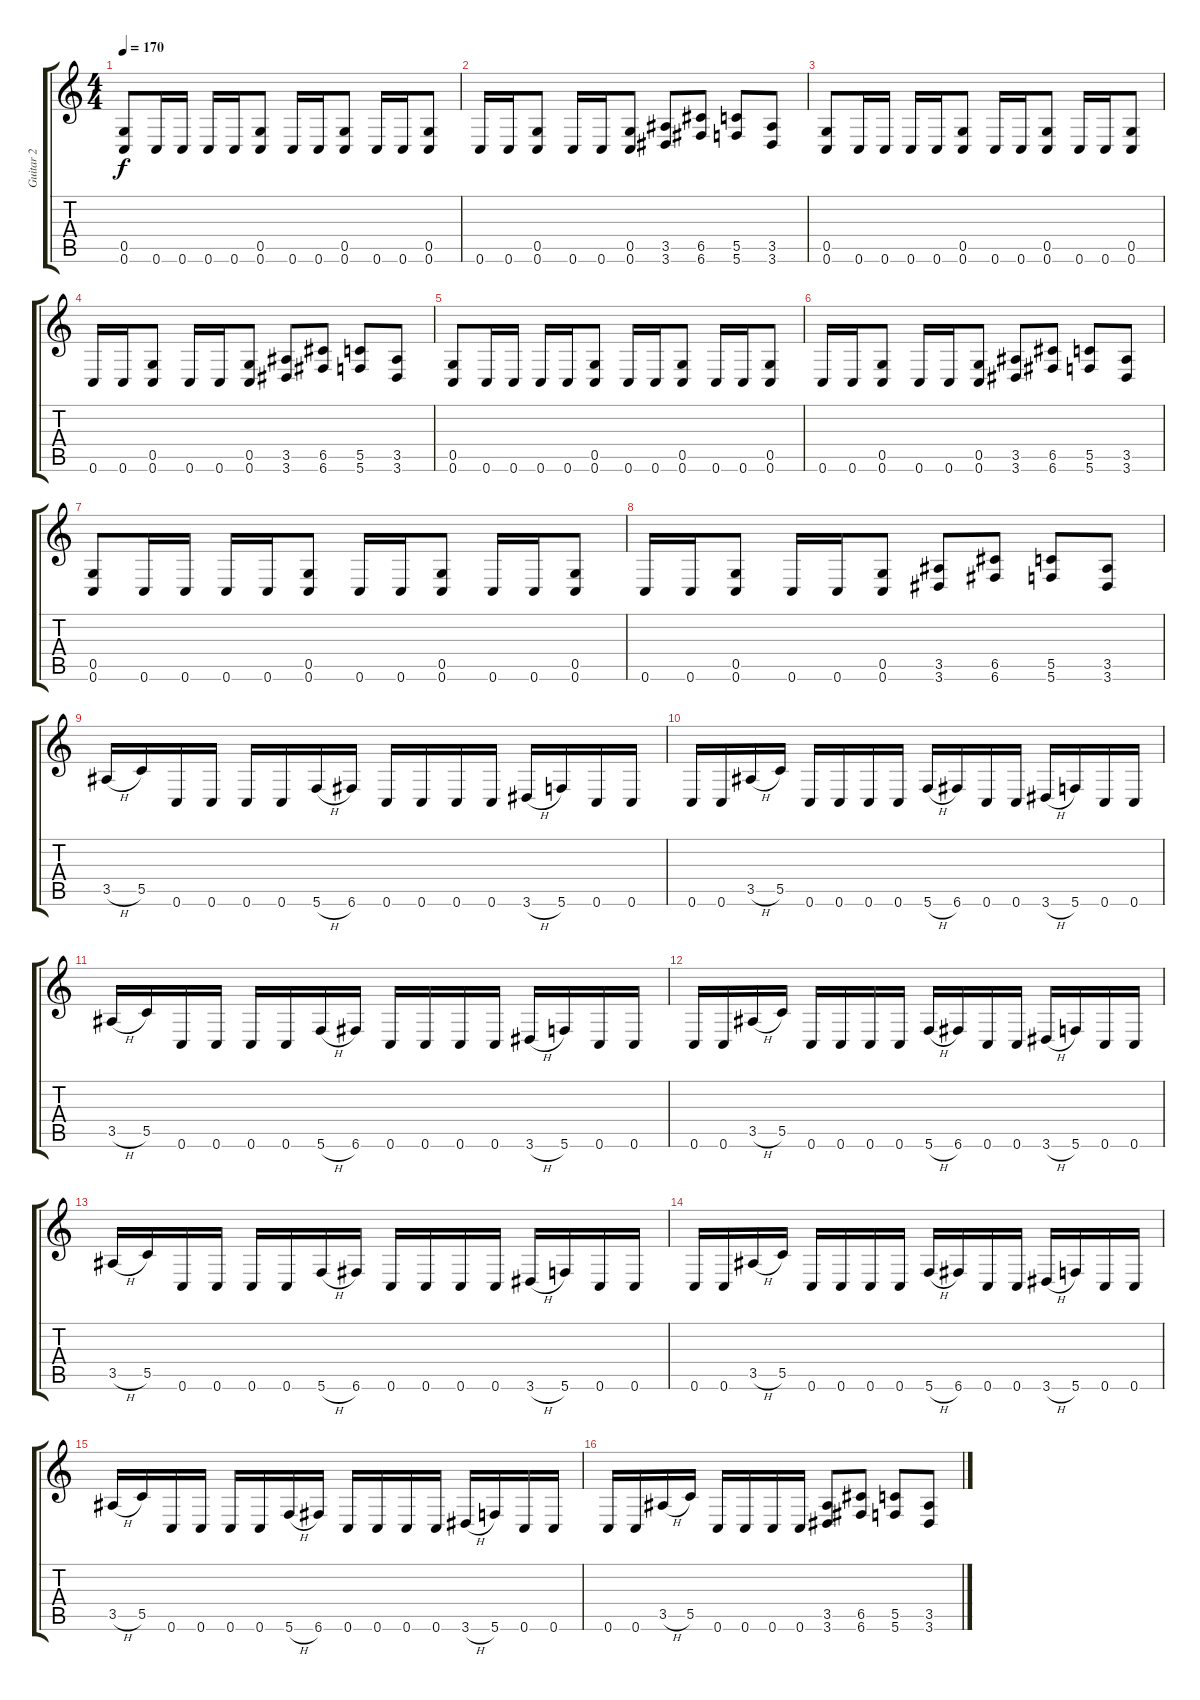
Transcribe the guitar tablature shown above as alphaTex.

\track ("Guitar 2" "Guitar 2") {instrument distortionguitar}
\staff {score tabs}
\tuning (D4 A3 F3 C3 G2 C2) {hide}
\ts (4 4)
\section ("" "")
\tempo 170
\clef g2
\ks c
(0.5 0.6).8{dy f} 0.6.16 0.6.16 0.6.16 0.6.16 (0.5 0.6).8 0.6.16 0.6.16 (0.5 0.6).8 0.6.16 0.6.16 (0.5 0.6).8 |
0.6.16 0.6.16 (0.5 0.6).8 0.6.16 0.6.16 (0.5 0.6).8 (3.5 3.6).8 (6.5 6.6).8 (5.5 5.6).8 (3.5 3.6).8 |
(0.5 0.6).8 0.6.16 0.6.16 0.6.16 0.6.16 (0.5 0.6).8 0.6.16 0.6.16 (0.5 0.6).8 0.6.16 0.6.16 (0.5 0.6).8 |
0.6.16 0.6.16 (0.5 0.6).8 0.6.16 0.6.16 (0.5 0.6).8 (3.5 3.6).8 (6.5 6.6).8 (5.5 5.6).8 (3.5 3.6).8 |
(0.5 0.6).8 0.6.16 0.6.16 0.6.16 0.6.16 (0.5 0.6).8 0.6.16 0.6.16 (0.5 0.6).8 0.6.16 0.6.16 (0.5 0.6).8 |
0.6.16 0.6.16 (0.5 0.6).8 0.6.16 0.6.16 (0.5 0.6).8 (3.5 3.6).8 (6.5 6.6).8 (5.5 5.6).8 (3.5 3.6).8 |
(0.5 0.6).8 0.6.16 0.6.16 0.6.16 0.6.16 (0.5 0.6).8 0.6.16 0.6.16 (0.5 0.6).8 0.6.16 0.6.16 (0.5 0.6).8 |
0.6.16 0.6.16 (0.5 0.6).8 0.6.16 0.6.16 (0.5 0.6).8 (3.5 3.6).8 (6.5 6.6).8 (5.5 5.6).8 (3.5 3.6).8 |
\section ("" "")
3.5{h}.16 5.5.16 0.6.16 0.6.16 0.6.16 0.6.16 5.6{h}.16 6.6.16 0.6.16 0.6.16 0.6.16 0.6.16 3.6{h}.16 5.6.16 0.6.16 0.6.16 |
0.6.16 0.6.16 3.5{h}.16 5.5.16 0.6.16 0.6.16 0.6.16 0.6.16 5.6{h}.16 6.6.16 0.6.16 0.6.16 3.6{h}.16 5.6.16 0.6.16 0.6.16 |
3.5{h}.16 5.5.16 0.6.16 0.6.16 0.6.16 0.6.16 5.6{h}.16 6.6.16 0.6.16 0.6.16 0.6.16 0.6.16 3.6{h}.16 5.6.16 0.6.16 0.6.16 |
0.6.16 0.6.16 3.5{h}.16 5.5.16 0.6.16 0.6.16 0.6.16 0.6.16 5.6{h}.16 6.6.16 0.6.16 0.6.16 3.6{h}.16 5.6.16 0.6.16 0.6.16 |
3.5{h}.16 5.5.16 0.6.16 0.6.16 0.6.16 0.6.16 5.6{h}.16 6.6.16 0.6.16 0.6.16 0.6.16 0.6.16 3.6{h}.16 5.6.16 0.6.16 0.6.16 |
0.6.16 0.6.16 3.5{h}.16 5.5.16 0.6.16 0.6.16 0.6.16 0.6.16 5.6{h}.16 6.6.16 0.6.16 0.6.16 3.6{h}.16 5.6.16 0.6.16 0.6.16 |
3.5{h}.16 5.5.16 0.6.16 0.6.16 0.6.16 0.6.16 5.6{h}.16 6.6.16 0.6.16 0.6.16 0.6.16 0.6.16 3.6{h}.16 5.6.16 0.6.16 0.6.16 |
0.6.16 0.6.16 3.5{h}.16 5.5.16 0.6.16 0.6.16 0.6.16 0.6.16 (3.5 3.6).8 (6.5 6.6).8 (5.5 5.6).8 (3.5 3.6).8
